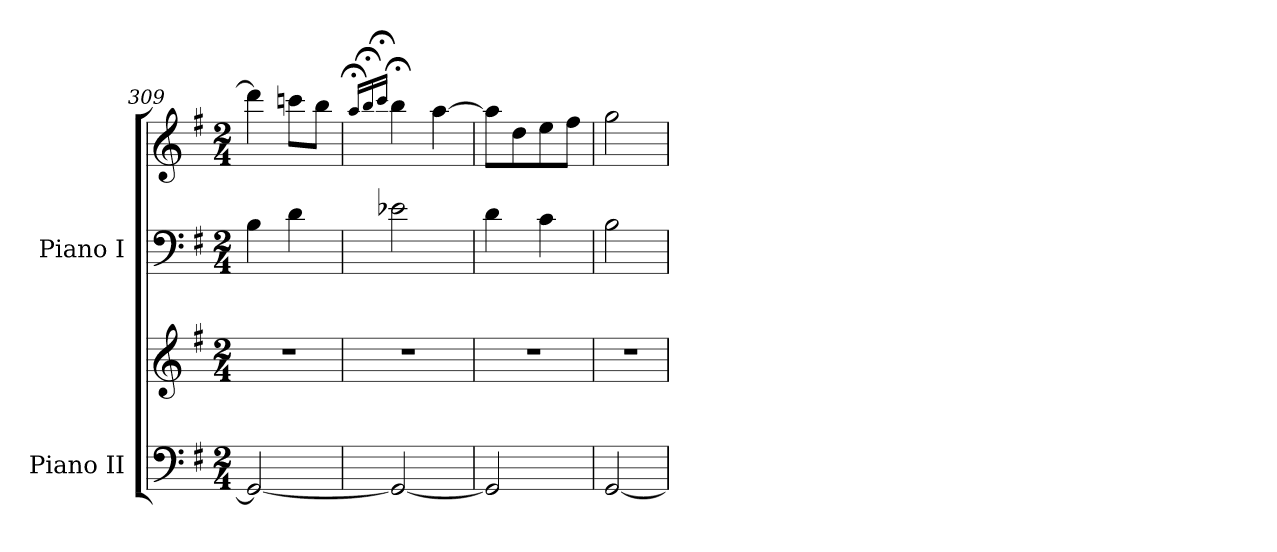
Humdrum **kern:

**kern	**kern	**kern	**kern
*part2	*part2	*part1	*part1
*staff4	*staff3	*staff2	*staff1
*I"Piano II	*	*I"Piano I	*
*I'Pno. II	*	*I'Pno. I	*
*clefF4	*clefG2	*clefF4	*clefG2
*k[f#]	*k[f#]	*k[f#]	*k[f#]
*M2/4	*M2/4	*M2/4	*M2/4
=309	=309	=309	=309
2GG!/_	2r	4B\	4ddd\]
.	.	4d\	8cccn\L
.	.	.	8bb\J
=310	=310	=310	=310
.	.	.	16qaa;</LL
.	.	.	16qbb;</
.	.	.	16qccc;</JJ
2GG!/_	2r	2e-X\	4bb;<\
.	.	.	[4aa\
=311	=311	=311	=311
2GG!/]	2r	4d\	8aa\L]
.	.	.	8dd\
.	.	4c\	8ee\
.	.	.	8ff#\J
!!LO:PB:g=z
=312	=312	=312	=312
[2GG!/	2r	2B\	2gg\
=	=	=	=
*-	*-	*-	*-
